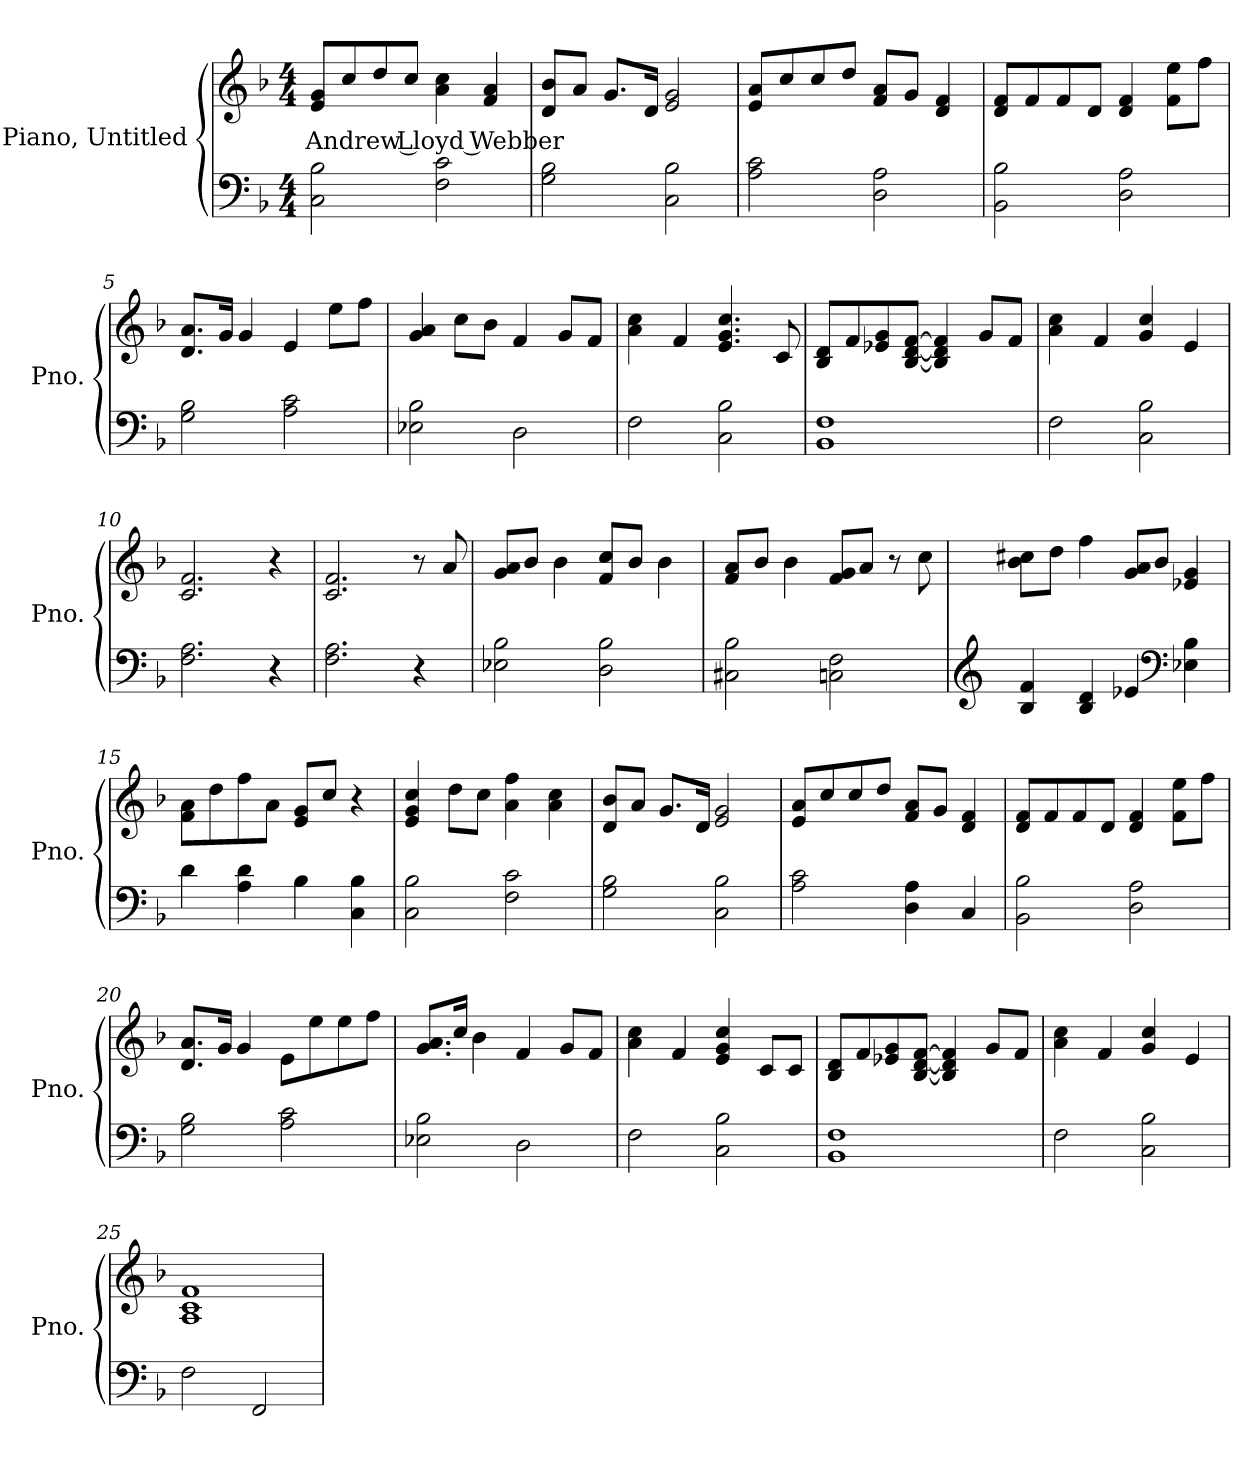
**kern	**kern	**text
*part2	*part1	*part1
*staff2	*staff1	*staff1
*I"Piano, Untitled	*I"Piano, Untitled	*
*I'Pno.	*I'Pno.	*
*clefF4	*clefG2	*
*k[b-]	*k[b-]	*
*M4/4	*M4/4	*
*MM120	*MM120	*
=1	=1	=1
!	!	!LO:LY:b
2C\ 2B-\	8e/ 8g/L	Andrew Lloyd Webber
.	8cc/	.
.	8dd/	.
.	8cc/J	.
2F\ 2c\	4a\ 4cc\	.
.	4f/ 4a/	.
=2	=2	=2
2G\ 2B-\	8d/ 8b-/L	.
.	8a/J	.
.	8.g/L	.
.	16d/Jk	.
2C\ 2B-\	2e/ 2g/	.
=3	=3	=3
2A\ 2c\	8e/ 8a/L	.
.	8cc/	.
.	8cc/	.
.	8dd/J	.
2D\ 2A\	8f/ 8a/L	.
.	8g/J	.
.	4d/ 4f/	.
!!LO:LB:g=z
=4	=4	=4
2BB-\ 2B-\	8d/ 8f/L	.
.	8f/	.
.	8f/	.
.	8d/J	.
2D\ 2A\	4d/ 4f/	.
.	8f\ 8ee\L	.
.	8ff\J	.
=5	=5	=5
2G\ 2B-\	8.d/ 8.a/L	.
.	16g/Jk	.
.	4g/	.
2A\ 2c\	4e/	.
.	8ee\L	.
.	8ff\J	.
=6	=6	=6
2E-X\ 2B-\	4g/ 4a/	.
.	8cc\L	.
.	8b-\J	.
2D\	4f/	.
.	8g/L	.
.	8f/J	.
=7	=7	=7
2F\	4a\ 4cc\	.
.	4f/	.
2C\ 2B-\	4.e/ 4.g/ 4.cc/	.
.	8c/	.
=8	=8	=8
1BB- 1F	8B-/ 8d/L	.
.	8f/	.
.	8e-X/ 8g/	.
.	[8B-/ [8d/ [8f/J	.
.	4B-/] 4d/] 4f/]	.
.	8g/L	.
.	8f/J	.
=9	=9	=9
2F\	4a\ 4cc\	.
.	4f/	.
2C\ 2B-\	4g/ 4cc/	.
.	4e/	.
!!LO:LB:g=z
=10	=10	=10
2.F\ 2.A\	2.c/ 2.f/	.
4r	4r	.
=11	=11	=11
2.F\ 2.A\	2.c/ 2.f/	.
4r	8r	.
.	8a/	.
=12	=12	=12
2E-X\ 2B-\	8g/ 8a/L	.
.	8b-/J	.
.	4b-\	.
2D\ 2B-\	8f/ 8cc/L	.
.	8b-/J	.
.	4b-\	.
=13	=13	=13
2C#X\ 2B-\	8f/ 8a/L	.
.	8b-/J	.
.	4b-\	.
2Cn\ 2F\	8f/ 8g/L	.
.	8a/J	.
.	8r	.
.	8cc\	.
=14	=14	=14
*clefG2	*	*
4B-/ 4f/	8b-\ 8cc#X\L	.
.	8dd\J	.
4B-/ 4d/	4ff\	.
4e-X/	8g/ 8a/L	.
.	8b-/J	.
*clefF4	*	*
4E-X\ 4B-\	4e-X/ 4g/	.
=15	=15	=15
4d\	8f\ 8a\L	.
.	8dd\	.
4A\ 4d\	8ff\	.
.	8a\J	.
4B-\	8e/ 8g/L	.
.	8cc/J	.
4C\ 4B-\	4r	.
!!LO:LB:g=z
=16	=16	=16
2C\ 2B-\	4e/ 4g/ 4cc/	.
.	8dd\L	.
.	8cc\J	.
2F\ 2c\	4a\ 4ff\	.
.	4a\ 4cc\	.
=17	=17	=17
2G\ 2B-\	8d/ 8b-/L	.
.	8a/J	.
.	8.g/L	.
.	16d/Jk	.
2C\ 2B-\	2e/ 2g/	.
=18	=18	=18
2A\ 2c\	8e/ 8a/L	.
.	8cc/	.
.	8cc/	.
.	8dd/J	.
4D\ 4A\	8f/ 8a/L	.
.	8g/J	.
4C/	4d/ 4f/	.
=19	=19	=19
2BB-\ 2B-\	8d/ 8f/L	.
.	8f/	.
.	8f/	.
.	8d/J	.
2D\ 2A\	4d/ 4f/	.
.	8f\ 8ee\L	.
.	8ff\J	.
=20	=20	=20
2G\ 2B-\	8.d/ 8.a/L	.
.	16g/Jk	.
.	4g/	.
2A\ 2c\	8e\L	.
.	8ee\	.
.	8ee\	.
.	8ff\J	.
=21	=21	=21
2E-X\ 2B-\	8.g/ 8.a/L	.
.	16cc/Jk	.
.	4b-\	.
2D\	4f/	.
.	8g/L	.
.	8f/J	.
!!LO:LB:g=z
=22	=22	=22
2F\	4a\ 4cc\	.
.	4f/	.
2C\ 2B-\	4e/ 4g/ 4cc/	.
.	8c/L	.
.	8c/J	.
=23	=23	=23
1BB- 1F	8B-/ 8d/L	.
.	8f/	.
.	8e-X/ 8g/	.
.	[8B-/ [8d/ [8f/J	.
.	4B-/] 4d/] 4f/]	.
.	8g/L	.
.	8f/J	.
=24	=24	=24
2F\	4a\ 4cc\	.
.	4f/	.
2C\ 2B-\	4g/ 4cc/	.
.	4e/	.
=25	=25	=25
2F\	1A 1c 1f	.
2FF/	.	.
=	=	=
*-	*-	*-
